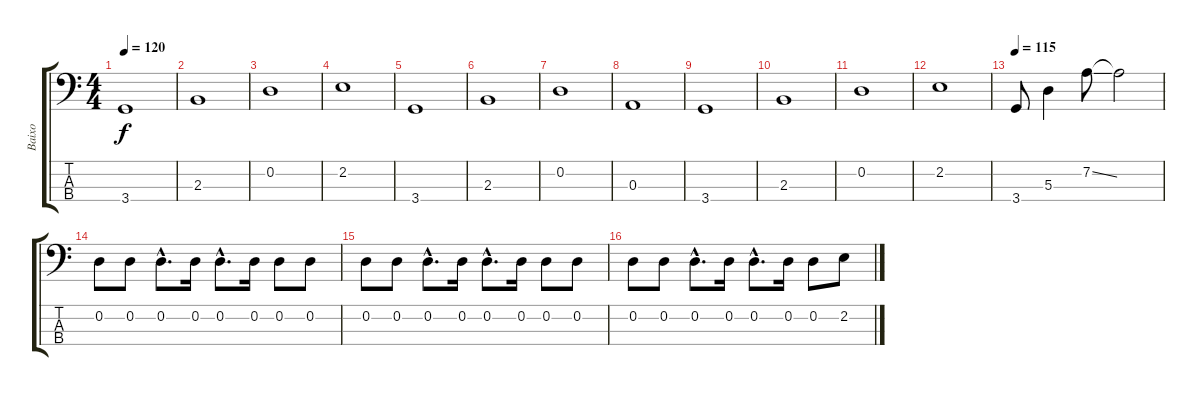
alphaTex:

\track ("Baixo" "Baixo") {instrument electricbassfinger}
\staff {score tabs}
\tuning (G2 D2 A1 E1) {hide}
\ts (4 4)
\tempo 120
\clef f4
\ks c
3.4.1{dy f} |
2.3.1 |
0.2.1 |
2.2.1 |
3.4.1 |
2.3.1 |
0.2.1 |
0.3.1 |
3.4.1 |
2.3.1 |
0.2.1 |
2.2.1 |
\tempo 115
3.4.8 5.3.4 7.2{ss}.8 7.2{t}.2 |
0.2.8 0.2.8 0.2{hac}.8{d} 0.2.16 0.2{hac}.8{d} 0.2.16 0.2.8 0.2.8 |
0.2.8 0.2.8 0.2{hac}.8{d} 0.2.16 0.2{hac}.8{d} 0.2.16 0.2.8 0.2.8 |
0.2.8 0.2.8 0.2{hac}.8{d} 0.2.16 0.2{hac}.8{d} 0.2.16 0.2.8 2.2.8
